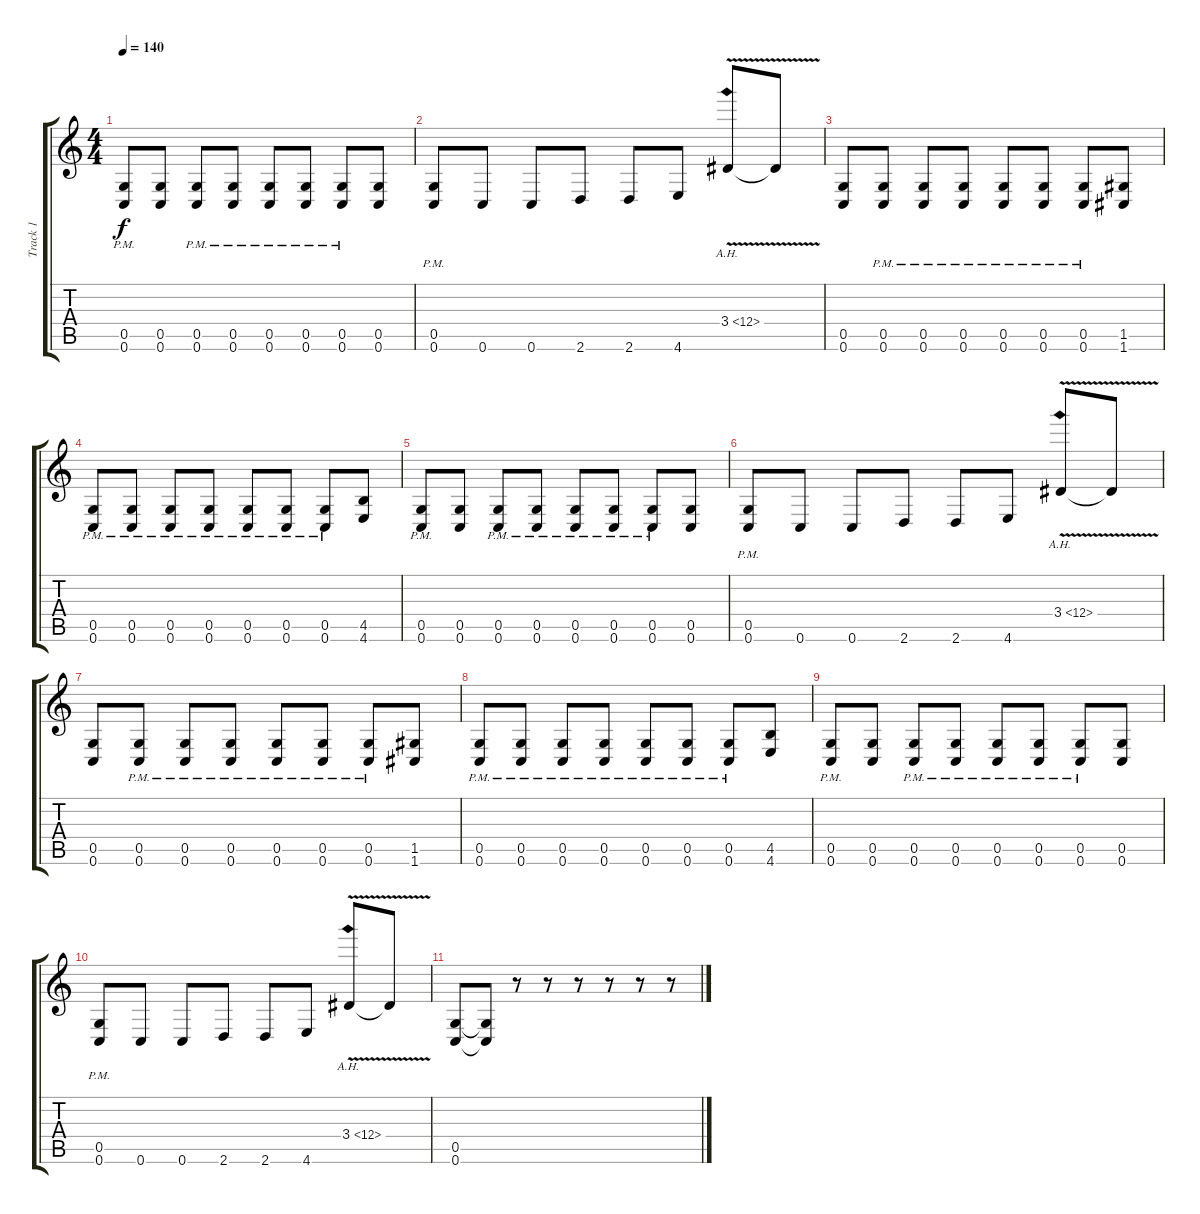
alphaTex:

\track ("Track 1" "Track 1") {instrument distortionguitar}
\staff {score tabs}
\tuning (D4 A3 F3 C3 G2 C2) {hide}
\ts (4 4)
\tempo 140
\clef g2
\ks c
(0.5{pm} 0.6{pm}).8{dy f} (0.5 0.6).8 (0.5{pm} 0.6{pm}).8 (0.5{pm} 0.6{pm}).8 (0.5{pm} 0.6{pm}).8 (0.5{pm} 0.6{pm}).8 (0.5{pm} 0.6{pm}).8 (0.5 0.6).8 |
(0.5{pm} 0.6{pm}).8 0.6.8 0.6.8 2.6.8 2.6.8 4.6.8 3.4{ah 9 v}.8 3.4{t}.8 |
(0.5 0.6).8 (0.5{pm} 0.6{pm}).8 (0.5{pm} 0.6{pm}).8 (0.5{pm} 0.6{pm}).8 (0.5{pm} 0.6{pm}).8 (0.5{pm} 0.6{pm}).8 (0.5{pm} 0.6{pm}).8 (1.5 1.6).8 |
(0.5{pm} 0.6{pm}).8 (0.5{pm} 0.6{pm}).8 (0.5{pm} 0.6{pm}).8 (0.5{pm} 0.6{pm}).8 (0.5{pm} 0.6{pm}).8 (0.5{pm} 0.6{pm}).8 (0.5{pm} 0.6{pm}).8 (4.5 4.6).8 |
(0.5{pm} 0.6{pm}).8 (0.5 0.6).8 (0.5{pm} 0.6{pm}).8 (0.5{pm} 0.6{pm}).8 (0.5{pm} 0.6{pm}).8 (0.5{pm} 0.6{pm}).8 (0.5{pm} 0.6{pm}).8 (0.5 0.6).8 |
(0.5{pm} 0.6{pm}).8 0.6.8 0.6.8 2.6.8 2.6.8 4.6.8 3.4{ah 9 v}.8 3.4{t}.8 |
(0.5 0.6).8 (0.5{pm} 0.6{pm}).8 (0.5{pm} 0.6{pm}).8 (0.5{pm} 0.6{pm}).8 (0.5{pm} 0.6{pm}).8 (0.5{pm} 0.6{pm}).8 (0.5{pm} 0.6{pm}).8 (1.5 1.6).8 |
(0.5{pm} 0.6{pm}).8 (0.5{pm} 0.6{pm}).8 (0.5{pm} 0.6{pm}).8 (0.5{pm} 0.6{pm}).8 (0.5{pm} 0.6{pm}).8 (0.5{pm} 0.6{pm}).8 (0.5{pm} 0.6{pm}).8 (4.5 4.6).8 |
(0.5{pm} 0.6{pm}).8 (0.5 0.6).8 (0.5{pm} 0.6{pm}).8 (0.5{pm} 0.6{pm}).8 (0.5{pm} 0.6{pm}).8 (0.5{pm} 0.6{pm}).8 (0.5{pm} 0.6{pm}).8 (0.5 0.6).8 |
(0.5{pm} 0.6{pm}).8 0.6.8 0.6.8 2.6.8 2.6.8 4.6.8 3.4{ah 9 v}.8 3.4{t}.8 |
(0.5 0.6).8 (0.5{t} 0.6{t}).8 r.8 r.8 r.8 r.8 r.8 r.8
